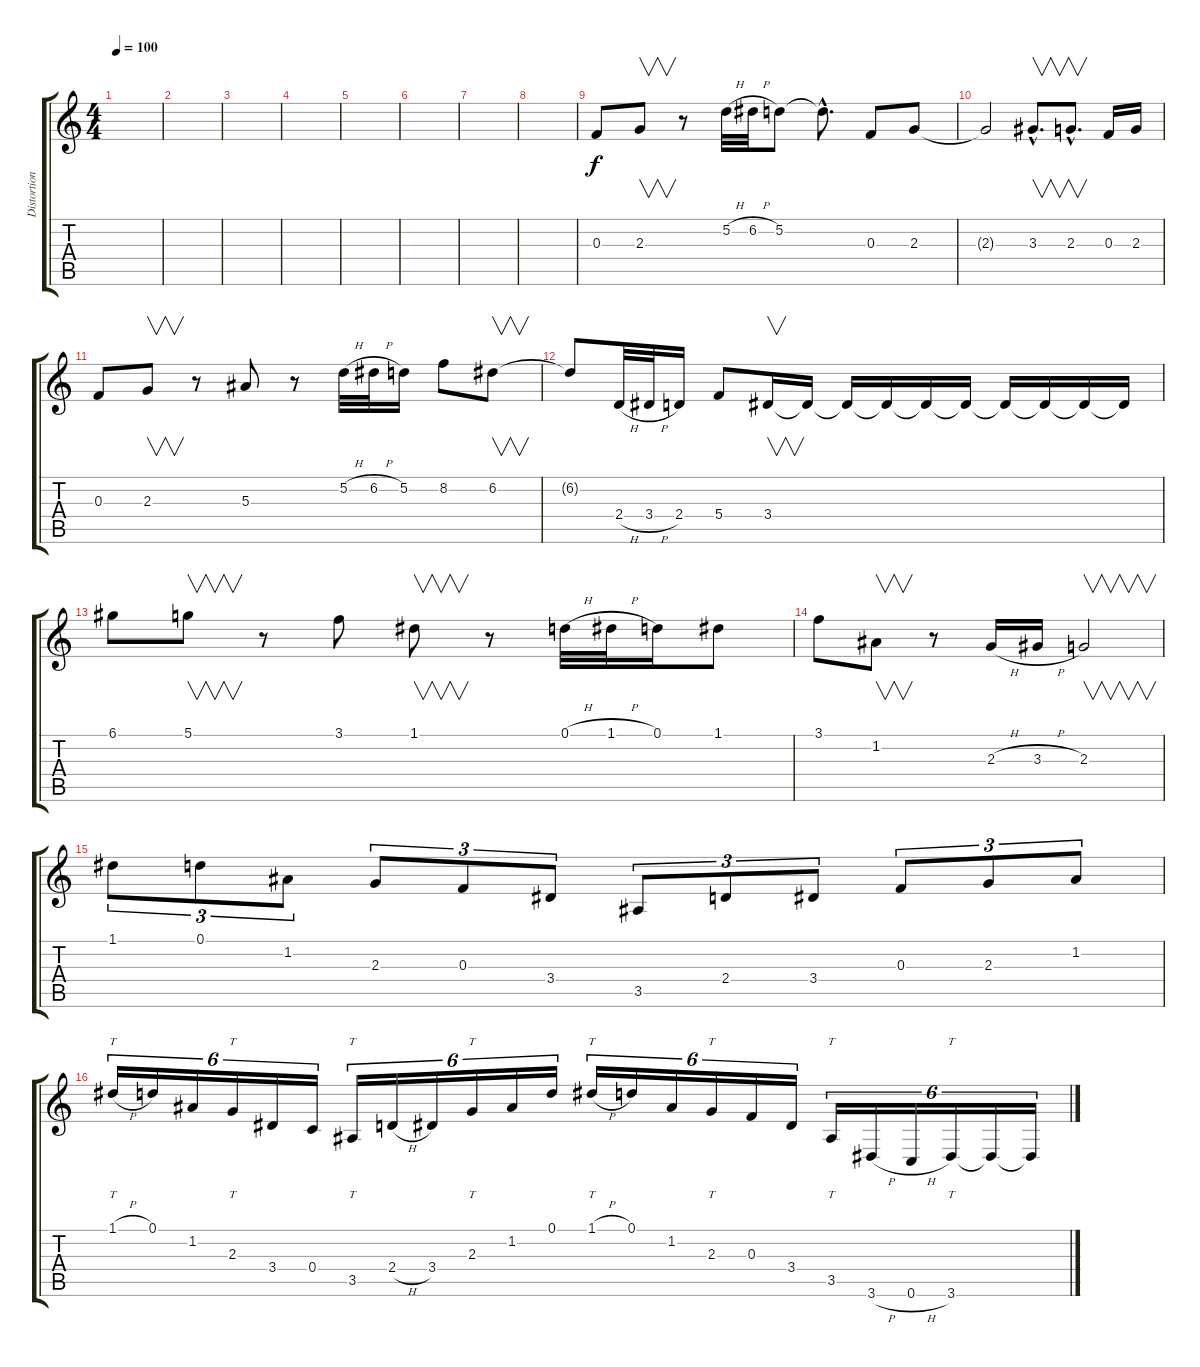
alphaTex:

\track ("Distortion Guitar 1" "Distortion") {instrument overdrivenguitar}
\staff {score tabs}
\tuning (D4 A3 F3 C3 G2 C2) {hide}
\ts (4 4)
\tempo 100
\clef g2
\ks c
|
|
|
|
|
|
|
|
0.3.8 2.3.8{v} r.8 5.2{h}.32 6.2{h}.32 5.2.8 5.2{hac t}.8{d} 0.3.8 2.3.8 |
2.3{t}.2 3.3{hac}.8{v d} 2.3{hac}.8{v d} 0.3.16 2.3.16 |
0.3.8 2.3.8{v} r.8 5.3.8 r.8 5.2{h}.32 6.2{h}.32 5.2.16 8.2.8 6.2.8{v} |
6.2{t}.8 2.4{h}.32 3.4{h}.32 2.4.16 5.4.8 3.4.16{v} 3.4{t}.16 3.4{t}.16 3.4{t}.16 3.4{t}.16 3.4{t}.16 3.4{t}.16 3.4{t}.16 3.4{t}.16 3.4{t}.16 |
6.1.8 5.1.8{v} r.8 3.1.8 1.1.8{v} r.8 0.1{h}.32 1.1{h}.32 0.1.16 1.1.8 |
3.1.8 1.2.8{v} r.8 2.3{h}.16 3.3{h}.16 2.3.2{v} |
1.1.8{tu (3 2) balance 10} 0.1.8{tu (3 2) balance 6} 1.2.8{tu (3 2) balance 10} 2.3.8{tu (3 2) balance 6} 0.3.8{tu (3 2) balance 10} 3.4.8{tu (3 2) balance 6} 3.5.8{tu (3 2) balance 10} 2.4.8{tu (3 2) balance 6} 3.4.8{tu (3 2) balance 10} 0.3.8{tu (3 2) balance 6} 2.3.8{tu (3 2) balance 10} 1.2.8{tu (3 2) balance 6} |
1.1{h}.16{tt tu (6 4) balance 12} 0.1.16{tu (6 4) balance 11} 1.2.16{tu (6 4) balance 10} 2.3.16{tt tu (6 4) balance 9} 3.4.16{tu (6 4) balance 8} 0.4.16{tu (6 4) balance 7} 3.5.16{tt tu (6 4) balance 6} 2.4{h}.16{tu (6 4) balance 5} 3.4.16{tu (6 4) balance 4} 2.3.16{tt tu (6 4) balance 3} 1.2.16{tu (6 4) balance 4} 0.1.16{tu (6 4) balance 5} 1.1{h}.16{tt tu (6 4) balance 6} 0.1.16{tu (6 4) balance 7} 1.2.16{tu (6 4) balance 8} 2.3.16{tt tu (6 4) balance 9} 0.3.16{tu (6 4) balance 10} 3.4.16{tu (6 4) balance 11} 3.5.16{tt tu (6 4) balance 12} 3.6{h}.16{tu (6 4) balance 13} 0.6{h}.16{tu (6 4) balance 12} 3.6.16{tt tu (6 4) balance 11} 3.6{t}.16{tu (6 4)} 3.6{t}.16{tu (6 4)}
